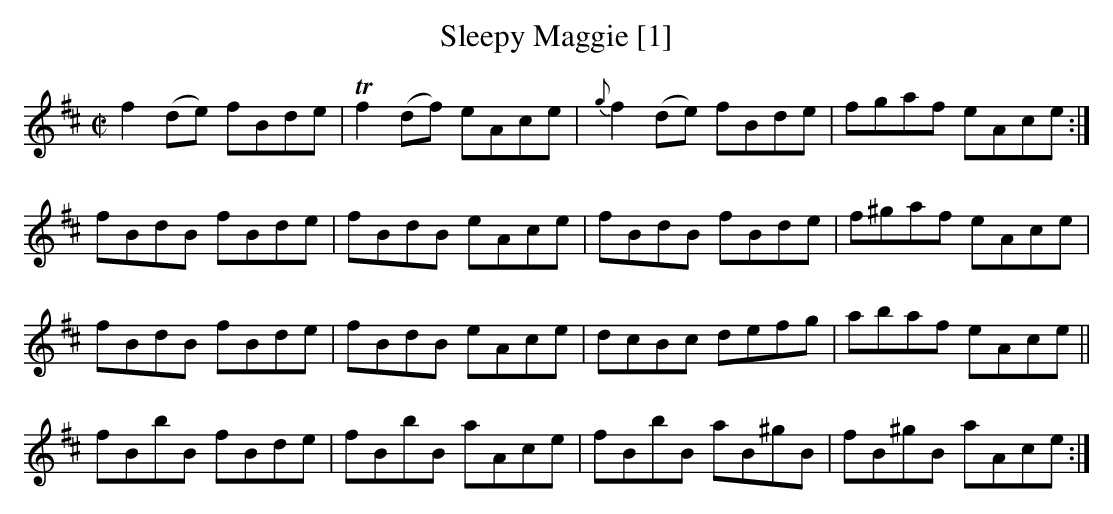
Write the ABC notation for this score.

X:1
T:Sleepy Maggie [1]
M:C|
L:1/8
K:Bmin
f2(de) fBde|Tf2(df) eAce|{g}f2(de) fBde|fgaf eAce:|
fBdB fBde|fBdB eAce|fBdB fBde|f^gaf eAce|
fBdB fBde|fBdB eAce|dcBc defg|abaf eAce||
fBbB fBde|fBbB aAce|fBbB aB^gB|fB^gB aAce:|]
